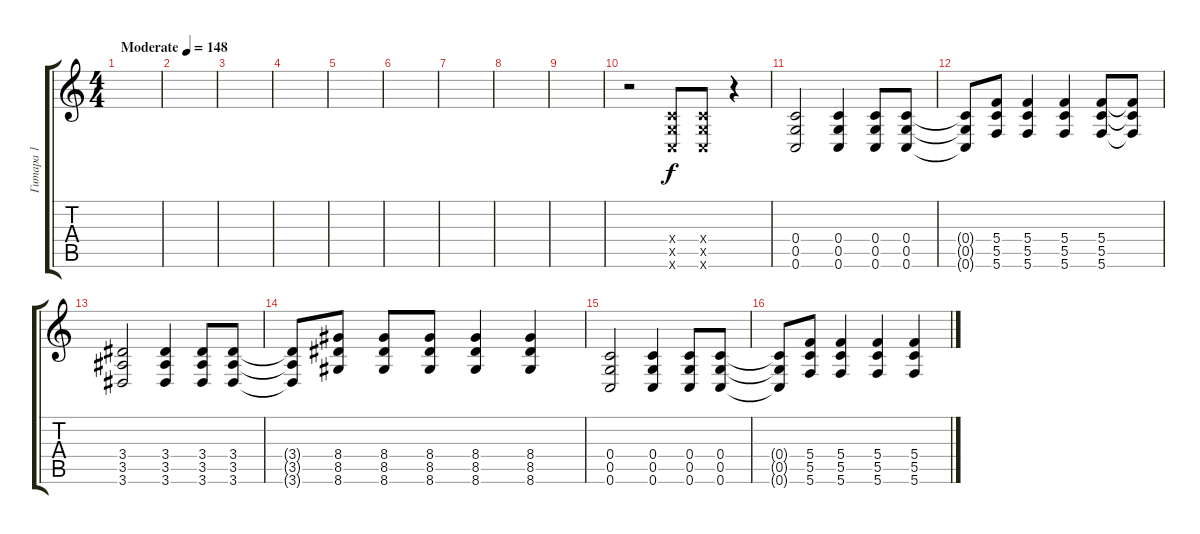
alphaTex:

\track ("Гитара 1" "Гитара 1") {instrument distortionguitar}
\staff {score tabs}
\tuning (D4 A3 F3 C3 G2 C2) {hide}
\ts (4 4)
\tempo (148 "Moderate")
\clef g2
\ks c
|
|
|
|
|
|
|
|
|
r.2 (0.4{x} 0.5{x} 0.6{x}).8 (0.4{x} 0.5{x} 0.6{x}).8 r.4 |
(0.4 0.5 0.6).2 (0.4 0.5 0.6).4 (0.4 0.5 0.6).8 (0.4 0.5 0.6).8 |
(0.4{t} 0.5{t} 0.6{t}).8 (5.4 5.5 5.6).8 (5.4 5.5 5.6).4 (5.4 5.5 5.6).4 (5.4 5.5 5.6).8 (5.4{t} 5.5{t} 5.6{t}).8 |
(3.4 3.5 3.6).2 (3.4 3.5 3.6).4 (3.4 3.5 3.6).8 (3.4 3.5 3.6).8 |
(3.4{t} 3.5{t} 3.6{t}).8 (8.4 8.5 8.6).8 (8.4 8.5 8.6).8 (8.4 8.5 8.6).8 (8.4 8.5 8.6).4 (8.4 8.5 8.6).4 |
(0.4 0.5 0.6).2 (0.4 0.5 0.6).4 (0.4 0.5 0.6).8 (0.4 0.5 0.6).8 |
(0.4{t} 0.5{t} 0.6{t}).8 (5.4 5.5 5.6).8 (5.4 5.5 5.6).4 (5.4 5.5 5.6).4 (5.4 5.5 5.6).4
